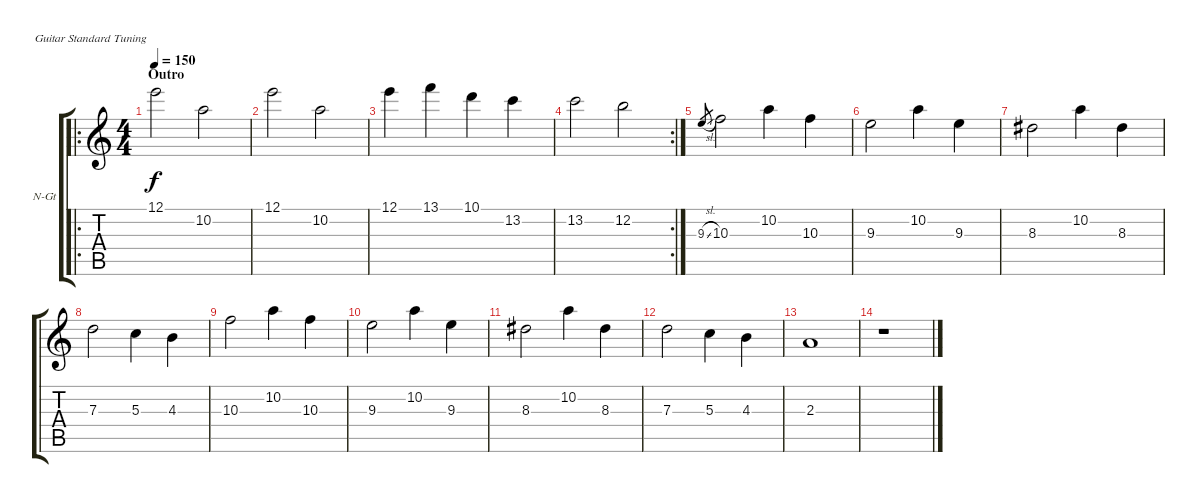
\bracketExtendMode groupsimilarinstruments
\firstSystemTrackNameOrientation horizontal
\otherSystemsTrackNameOrientation horizontal
\track ("Solo Guitar" "N-Gt") {instrument acousticguitarnylon}
\staff {score tabs}
\tuning (E4 B3 G3 D3 A2 E2)
\ro
\ts (4 4)
\section ("" "Outro")
\tempo 150
\clef g2
\ks c
12.1.2{dy f} 10.2.2 |
12.1.2 10.2.2 |
12.1.4 13.1.4 10.1.4 13.2.4 |
\rc 2
13.2.2 12.2.2 |
9.3{sl}.8{gr} 10.3.2 10.2.4 10.3.4 |
9.3.2 10.2.4 9.3.4 |
8.3.2 10.2.4 8.3.4 |
7.3.2 5.3.4 4.3.4 |
10.3.2 10.2.4 10.3.4 |
9.3.2 10.2.4 9.3.4 |
8.3.2 10.2.4 8.3.4 |
7.3.2 5.3.4 4.3.4 |
2.3.1 |
r.1
